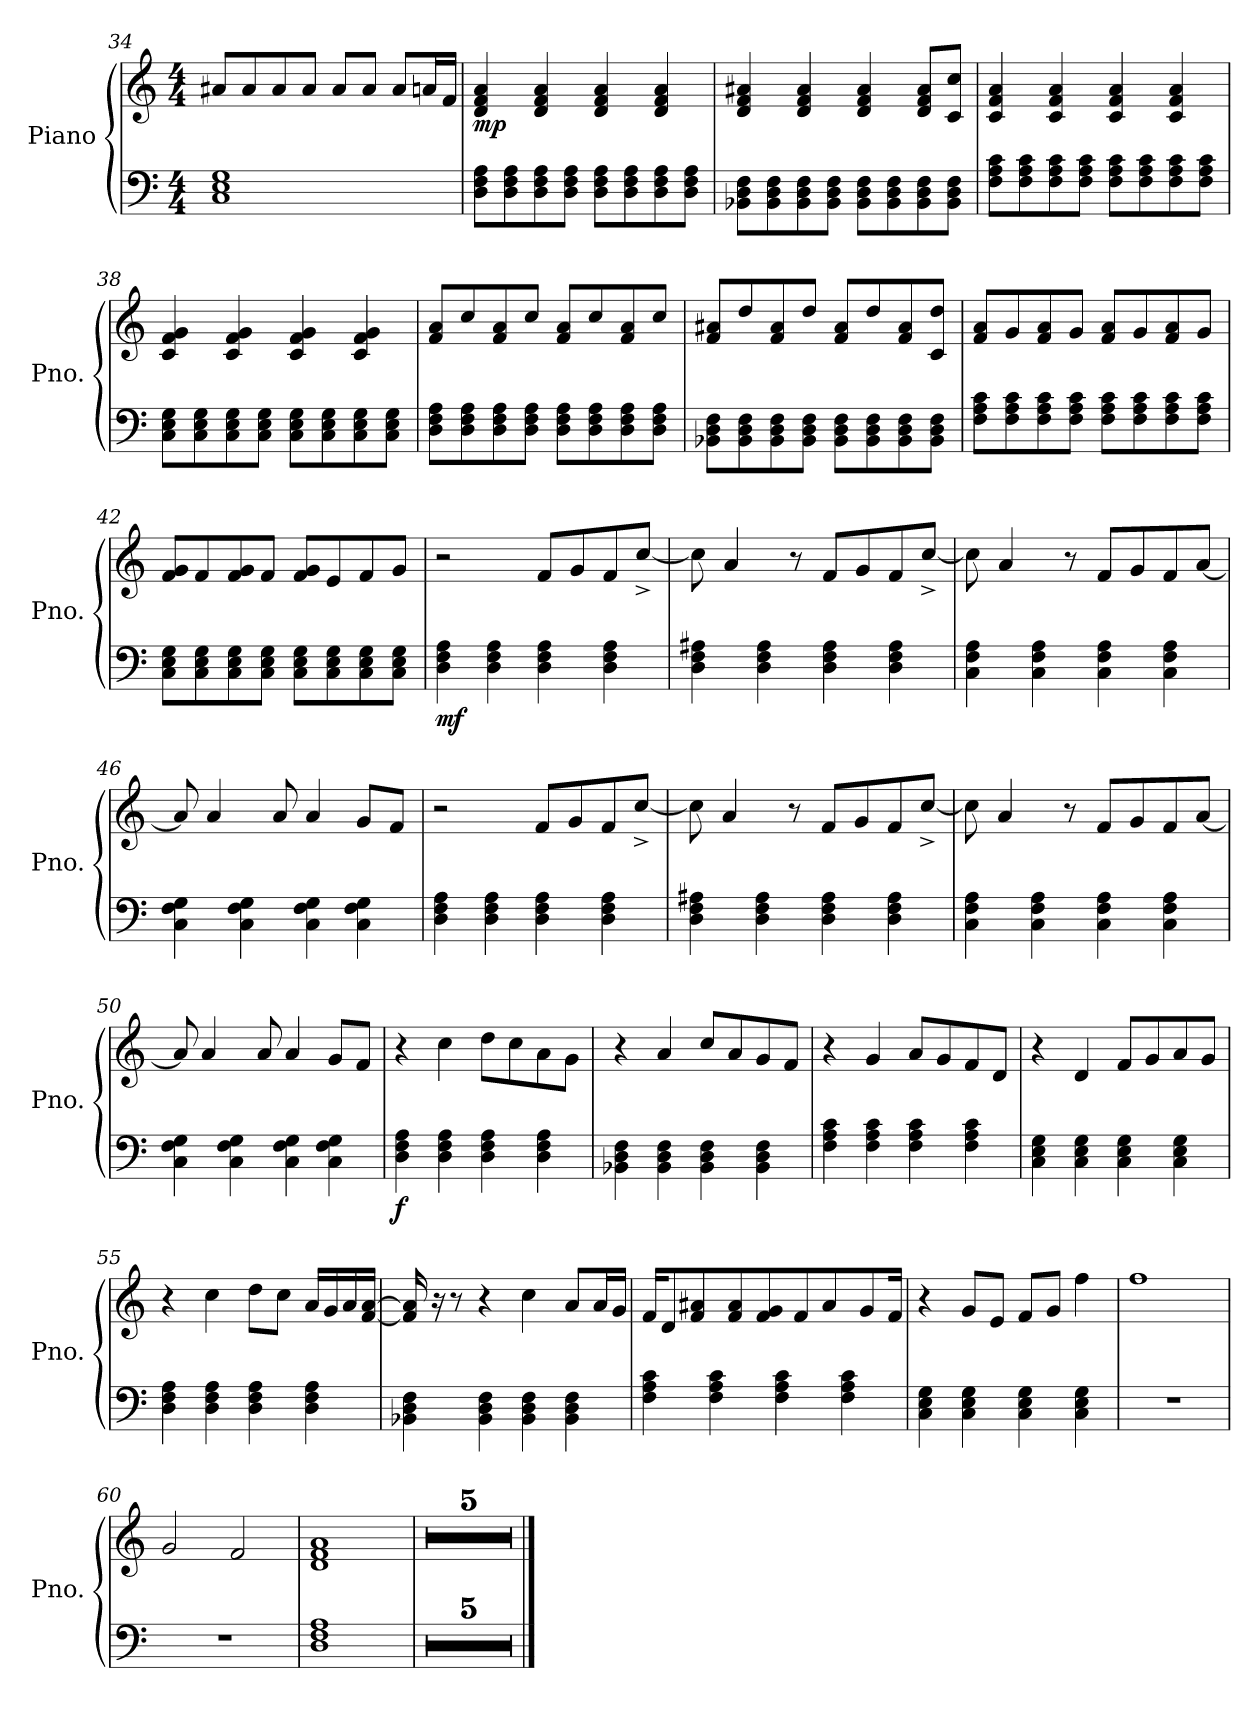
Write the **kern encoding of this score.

**kern	**kern	**dynam
*part1	*part1	*part1
*staff2	*staff1	*staff1/2
*I"Piano	*	*
*I'Pno.	*	*
*clefF4	*clefG2	*
*k[]	*k[]	*
*M4/4	*M4/4	*
=34	=34	=34
1C 1E 1G	8a#X/L	.
.	8a#/	.
.	8a#/	.
.	8a#/J	.
.	8a#/L	.
.	8a#/J	.
.	8a#/L	.
.	16an/L	.
.	16f/JJ	.
=35	=35	=35
!	!	!LO:DY:b
8D\ 8F\ 8A\L	4d/ 4f/ 4a/	mp
8D\ 8F\ 8A\	.	.
8D\ 8F\ 8A\	4d/ 4f/ 4a/	.
8D\ 8F\ 8A\J	.	.
8D\ 8F\ 8A\L	4d/ 4f/ 4a/	.
8D\ 8F\ 8A\	.	.
8D\ 8F\ 8A\	4d/ 4f/ 4a/	.
8D\ 8F\ 8A\J	.	.
=36	=36	=36
8BB-X\ 8D\ 8F\L	4d/ 4f/ 4a#X/	.
8BB-\ 8D\ 8F\	.	.
8BB-\ 8D\ 8F\	4d/ 4f/ 4a#/	.
8BB-\ 8D\ 8F\J	.	.
8BB-\ 8D\ 8F\L	4d/ 4f/ 4a#/	.
8BB-\ 8D\ 8F\	.	.
8BB-\ 8D\ 8F\	8d/ 8f/ 8a#/L	.
8BB-\ 8D\ 8F\J	8c/ 8cc/J	.
!!LO:LB:g=z
=37	=37	=37
8F\ 8A\ 8c\L	4c/ 4f/ 4a/	.
8F\ 8A\ 8c\	.	.
8F\ 8A\ 8c\	4c/ 4f/ 4a/	.
8F\ 8A\ 8c\J	.	.
8F\ 8A\ 8c\L	4c/ 4f/ 4a/	.
8F\ 8A\ 8c\	.	.
8F\ 8A\ 8c\	4c/ 4f/ 4a/	.
8F\ 8A\ 8c\J	.	.
=38	=38	=38
8C\ 8E\ 8G\L	4c/ 4f/ 4g/	.
8C\ 8E\ 8G\	.	.
8C\ 8E\ 8G\	4c/ 4f/ 4g/	.
8C\ 8E\ 8G\J	.	.
8C\ 8E\ 8G\L	4c/ 4f/ 4g/	.
8C\ 8E\ 8G\	.	.
8C\ 8E\ 8G\	4c/ 4f/ 4g/	.
8C\ 8E\ 8G\J	.	.
=39	=39	=39
8D\ 8F\ 8A\L	8f/ 8a/L	.
8D\ 8F\ 8A\	8cc/	.
8D\ 8F\ 8A\	8f/ 8a/	.
8D\ 8F\ 8A\J	8cc/J	.
8D\ 8F\ 8A\L	8f/ 8a/L	.
8D\ 8F\ 8A\	8cc/	.
8D\ 8F\ 8A\	8f/ 8a/	.
8D\ 8F\ 8A\J	8cc/J	.
=40	=40	=40
8BB-X\ 8D\ 8F\L	8f/ 8a#X/L	.
8BB-\ 8D\ 8F\	8dd/	.
8BB-\ 8D\ 8F\	8f/ 8a#/	.
8BB-\ 8D\ 8F\J	8dd/J	.
8BB-\ 8D\ 8F\L	8f/ 8a#/L	.
8BB-\ 8D\ 8F\	8dd/	.
8BB-\ 8D\ 8F\	8f/ 8a#/	.
8BB-\ 8D\ 8F\J	8c/ 8dd/J	.
!!LO:LB:g=z
=41	=41	=41
8F\ 8A\ 8c\L	8f/ 8a/L	.
8F\ 8A\ 8c\	8g/	.
8F\ 8A\ 8c\	8f/ 8a/	.
8F\ 8A\ 8c\J	8g/J	.
8F\ 8A\ 8c\L	8f/ 8a/L	.
8F\ 8A\ 8c\	8g/	.
8F\ 8A\ 8c\	8f/ 8a/	.
8F\ 8A\ 8c\J	8g/J	.
=42	=42	=42
8C\ 8E\ 8G\L	8f/ 8g/L	.
8C\ 8E\ 8G\	8f/	.
8C\ 8E\ 8G\	8f/ 8g/	.
8C\ 8E\ 8G\J	8f/J	.
8C\ 8E\ 8G\L	8f/ 8g/L	.
8C\ 8E\ 8G\	8e/	.
8C\ 8E\ 8G\	8f/	.
8C\ 8E\ 8G\J	8g/J	.
=43	=43	=43
!	!	!LO:DY:b=2
4D\ 4F\ 4A\	2r	mf
4D\ 4F\ 4A\	.	.
4D\ 4F\ 4A\	8f/L	.
.	8g/	.
4D\ 4F\ 4A\	8f/	.
.	[8cc^/J	.
=44	=44	=44
4D\ 4F\ 4A#X\	8cc\]	.
.	4a/	.
4D\ 4F\ 4A#\	.	.
.	8r	.
4D\ 4F\ 4A#\	8f/L	.
.	8g/	.
4D\ 4F\ 4A#\	8f/	.
.	[8cc^/J	.
=45	=45	=45
4C\ 4F\ 4A\	8cc\]	.
.	4a/	.
4C\ 4F\ 4A\	.	.
.	8r	.
4C\ 4F\ 4A\	8f/L	.
.	8g/	.
4C\ 4F\ 4A\	8f/	.
.	[8a/J	.
!!LO:LB:g=z
=46	=46	=46
4C\ 4F\ 4G\	8a/]	.
.	4a/	.
4C\ 4F\ 4G\	.	.
.	8a/	.
4C\ 4F\ 4G\	4a/	.
4C\ 4F\ 4G\	8g/L	.
.	8f/J	.
=47	=47	=47
4D\ 4F\ 4A\	2r	.
4D\ 4F\ 4A\	.	.
4D\ 4F\ 4A\	8f/L	.
.	8g/	.
4D\ 4F\ 4A\	8f/	.
.	[8cc^/J	.
=48	=48	=48
4D\ 4F\ 4A#X\	8cc\]	.
.	4a/	.
4D\ 4F\ 4A#\	.	.
.	8r	.
4D\ 4F\ 4A#\	8f/L	.
.	8g/	.
4D\ 4F\ 4A#\	8f/	.
.	[8cc^/J	.
=49	=49	=49
4C\ 4F\ 4A\	8cc\]	.
.	4a/	.
4C\ 4F\ 4A\	.	.
.	8r	.
4C\ 4F\ 4A\	8f/L	.
.	8g/	.
4C\ 4F\ 4A\	8f/	.
.	[8a/J	.
=50	=50	=50
4C\ 4F\ 4G\	8a/]	.
.	4a/	.
4C\ 4F\ 4G\	.	.
.	8a/	.
4C\ 4F\ 4G\	4a/	.
4C\ 4F\ 4G\	8g/L	.
.	8f/J	.
!!LO:LB:g=z
=51	=51	=51
!	!	!LO:DY:b=2
4D\ 4F\ 4A\	4r	f
4D\ 4F\ 4A\	4cc\	.
4D\ 4F\ 4A\	8dd\L	.
.	8cc\	.
4D\ 4F\ 4A\	8a\	.
.	8g\J	.
=52	=52	=52
4BB-X\ 4D\ 4F\	4r	.
4BB-\ 4D\ 4F\	4a/	.
4BB-\ 4D\ 4F\	8cc/L	.
.	8a/	.
4BB-\ 4D\ 4F\	8g/	.
.	8f/J	.
=53	=53	=53
4F\ 4A\ 4c\	4r	.
4F\ 4A\ 4c\	4g/	.
4F\ 4A\ 4c\	8a/L	.
.	8g/	.
4F\ 4A\ 4c\	8f/	.
.	8d/J	.
=54	=54	=54
4C\ 4E\ 4G\	4r	.
4C\ 4E\ 4G\	4d/	.
4C\ 4E\ 4G\	8f/L	.
.	8g/	.
4C\ 4E\ 4G\	8a/	.
.	8g/J	.
=55	=55	=55
4D\ 4F\ 4A\	4r	.
4D\ 4F\ 4A\	4cc\	.
4D\ 4F\ 4A\	8dd\L	.
.	8cc\J	.
4D\ 4F\ 4A\	16a/LL	.
.	16g/	.
.	16a/	.
.	[16f/ [16a/JJ	.
=56	=56	=56
4BB-X\ 4D\ 4F\	16f/] 16a/]	.
.	16r	.
.	8r	.
4BB-\ 4D\ 4F\	4r	.
4BB-\ 4D\ 4F\	4cc\	.
4BB-\ 4D\ 4F\	8a/L	.
.	16a/L	.
.	16g/JJ	.
!!LO:PB:g=z
=57	=57	=57
4F\ 4A\ 4c\	16f/KL	.
.	8d/	.
.	8f/ 8a#X/	.
4F\ 4A\ 4c\	.	.
.	8f/ 8a#/	.
.	8f/ 8g/	.
4F\ 4A\ 4c\	.	.
.	8f/	.
.	8a#/	.
4F\ 4A\ 4c\	.	.
.	8g/	.
.	16f/Jk	.
=58	=58	=58
4C\ 4E\ 4G\	4r	.
4C\ 4E\ 4G\	8g/L	.
.	8e/J	.
4C\ 4E\ 4G\	8f/L	.
.	8g/J	.
4C\ 4E\ 4G\	4ff\	.
=59	=59	=59
1r	1ff	.
=60	=60	=60
1r	2g/	.
.	2f/	.
=61	=61	=61
1D 1F 1A	1d 1f 1a	.
=62	=62	=62
1r	1r	.
=63	=63	=63
1r	1r	.
=64	=64	=64
1r	1r	.
=65	=65	=65
1r	1r	.
=66	=66	=66
1r	1r	.
==	==	==
*-	*-	*-
